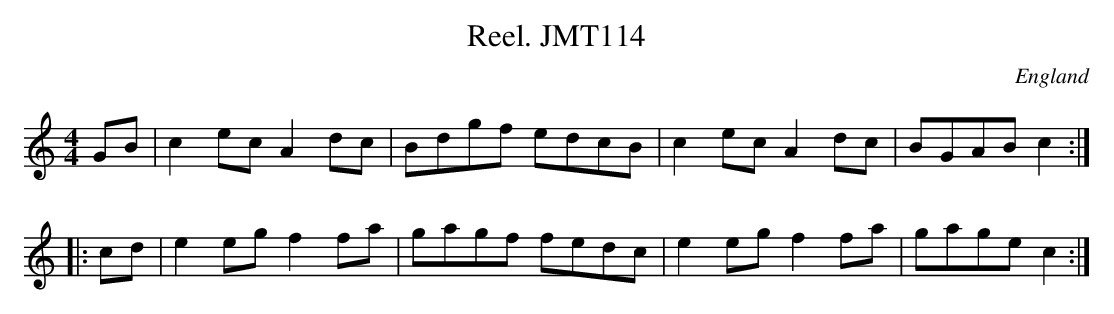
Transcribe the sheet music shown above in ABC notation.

X:1
T:Reel. JMT114
M:4/4
L:1/8
O:England
K:C
GB|c2ecA2dc|B-dgf e-dcB|c2ecA2dc|BGABc2:|!
|:cd|e2egf2fa|g-agf fedc|e2egf2fa|gagec2:|]
